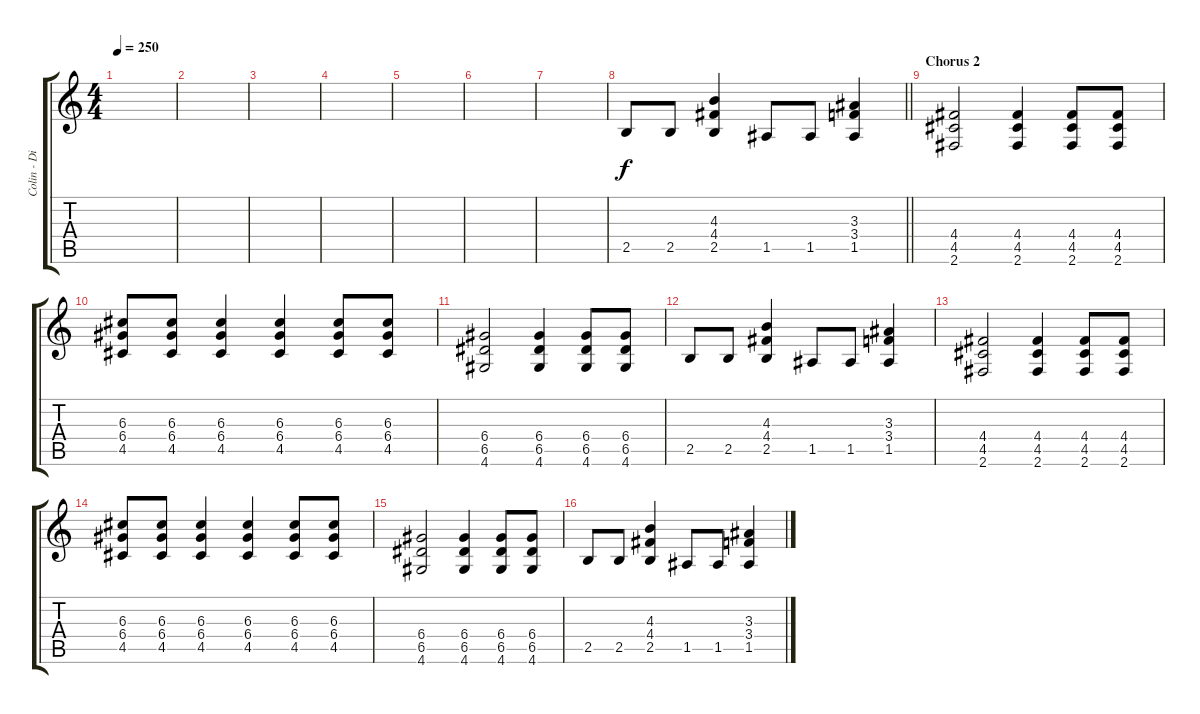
\track ("Colin - Disto. Guitar" "Colin - Di") {instrument distortionguitar}
\staff {score tabs}
\tuning (E4 B3 G3 D3 A2 E2) {hide}
\ts (4 4)
\tempo 250
\clef g2
\ks c
|
|
|
|
|
|
|
\barLineRight lightlight
2.5.8 2.5.8 (4.3 4.4 2.5).4 1.5.8 1.5.8 (3.3 3.4 1.5).4 |
\section ("" "Chorus 2")
(4.4 4.5 2.6).2 (4.4 4.5 2.6).4 (4.4 4.5 2.6).8 (4.4 4.5 2.6).8 |
(6.3 6.4 4.5).8 (6.3 6.4 4.5).8 (6.3 6.4 4.5).4 (6.3 6.4 4.5).4 (6.3 6.4 4.5).8 (6.3 6.4 4.5).8 |
(6.4 6.5 4.6).2 (6.4 6.5 4.6).4 (6.4 6.5 4.6).8 (6.4 6.5 4.6).8 |
2.5.8 2.5.8 (4.3 4.4 2.5).4 1.5.8 1.5.8 (3.3 3.4 1.5).4 |
(4.4 4.5 2.6).2 (4.4 4.5 2.6).4 (4.4 4.5 2.6).8 (4.4 4.5 2.6).8 |
(6.3 6.4 4.5).8 (6.3 6.4 4.5).8 (6.3 6.4 4.5).4 (6.3 6.4 4.5).4 (6.3 6.4 4.5).8 (6.3 6.4 4.5).8 |
(6.4 6.5 4.6).2 (6.4 6.5 4.6).4 (6.4 6.5 4.6).8 (6.4 6.5 4.6).8 |
2.5.8 2.5.8 (4.3 4.4 2.5).4 1.5.8 1.5.8 (3.3 3.4 1.5).4
